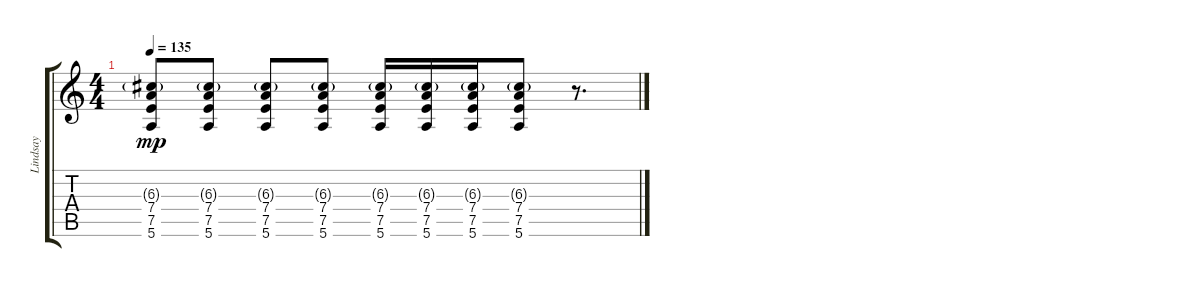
\track ("Lindsay" "Lindsay") {instrument distortionguitar}
\staff {score tabs}
\tuning (E4 B3 G3 D3 A2 E2) {hide}
\ts (4 4)
\tempo 135
\clef g2
\ks c
(6.3{g} 7.4 7.5 5.6).8{dy mp} (6.3{g} 7.4 7.5 5.6).8 (6.3{g} 7.4 7.5 5.6).8 (6.3{g} 7.4 7.5 5.6).8 (6.3{g} 7.4 7.5 5.6).16 (6.3{g} 7.4 7.5 5.6).16 (6.3{g} 7.4 7.5 5.6).16 (6.3{g} 7.4 7.5 5.6).8 r.8{d}
